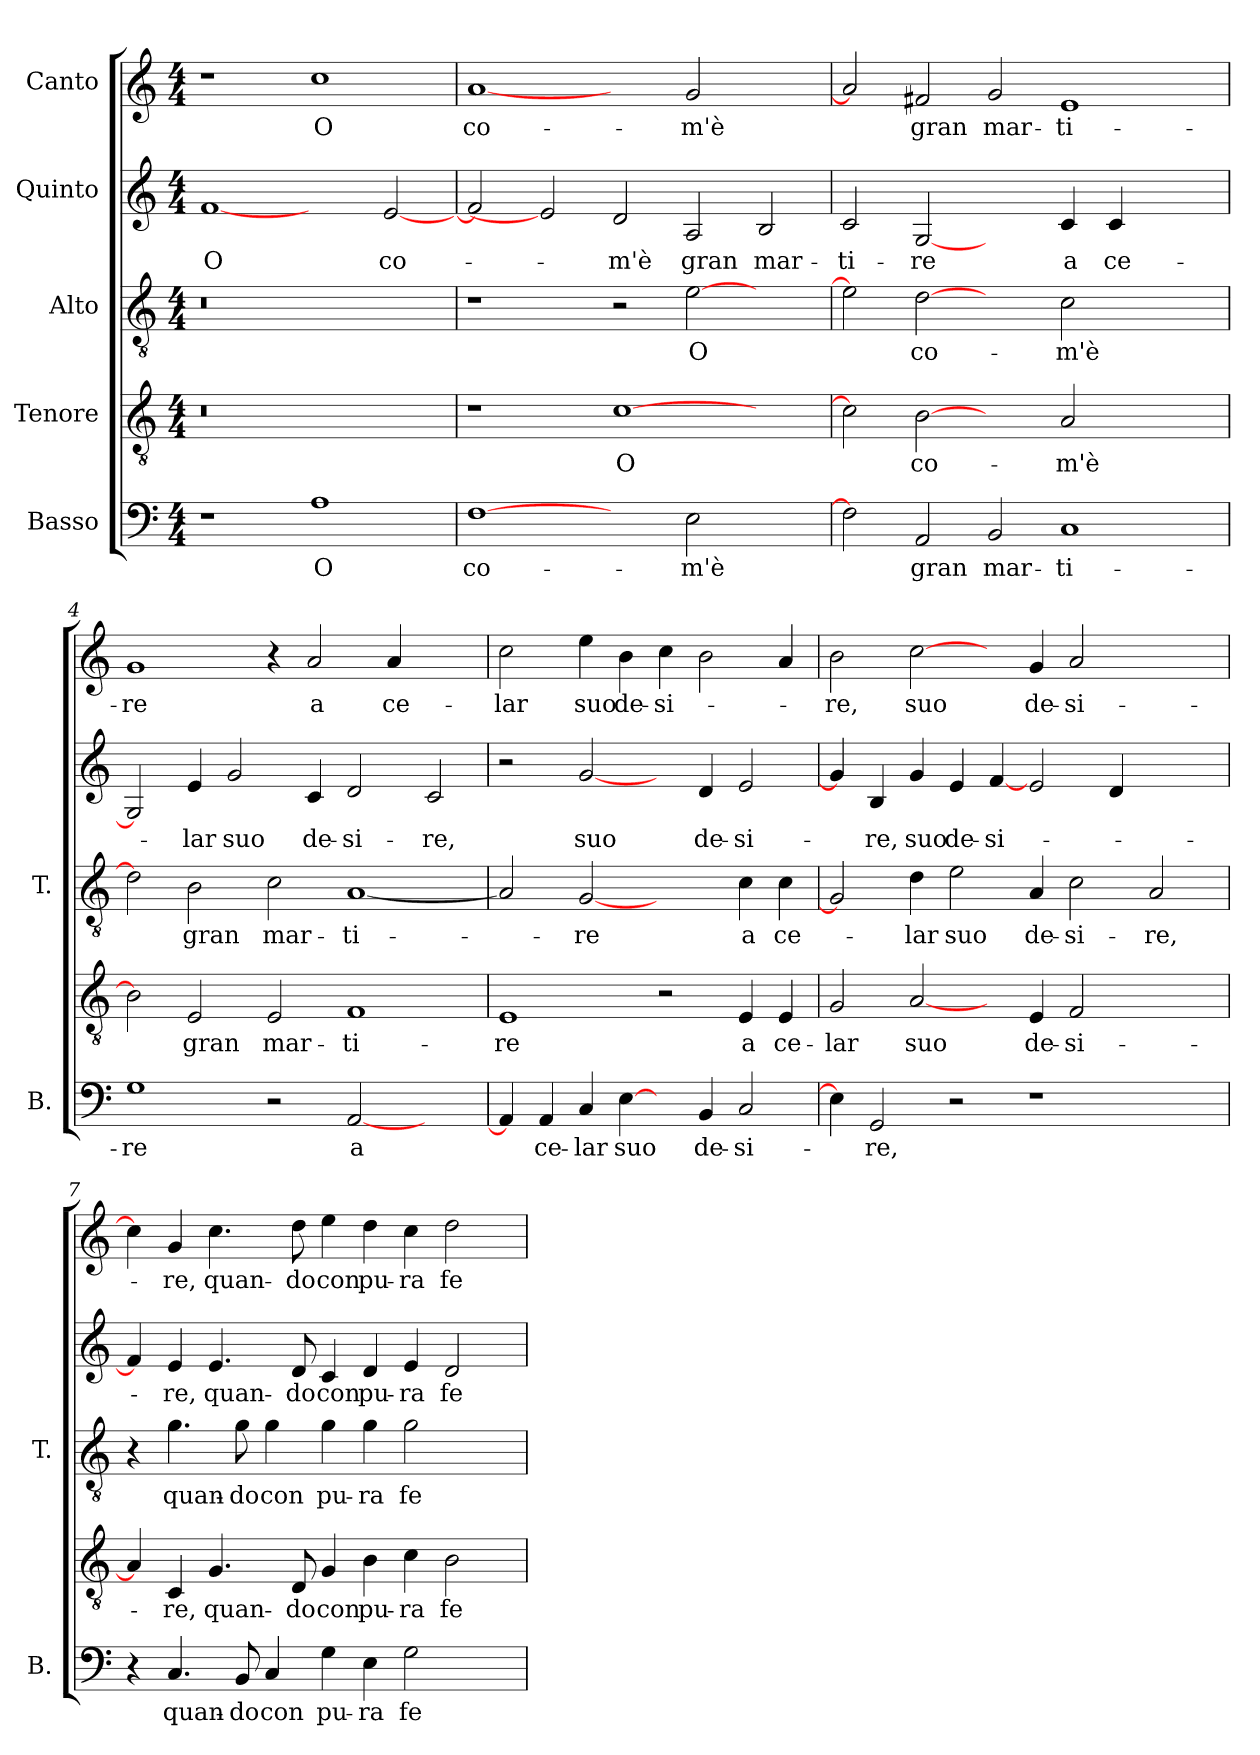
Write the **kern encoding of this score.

**kern	**text	**kern	**text	**kern	**text	**kern	**text	**kern	**text
*part5	*part5	*part4	*part4	*part3	*part3	*part2	*part2	*part1	*part1
*staff5	*staff5	*staff4	*staff4	*staff3	*staff3	*staff2	*staff2	*staff1	*staff1
*I"Basso	*	*I"Tenore	*	*I"Alto	*	*I"Quinto	*	*I"Canto	*
*I'B.	*	*	*	*I'T.	*	*	*	*	*
*clefF4	*	*clefGv2	*	*clefGv2	*	*clefG2	*	*clefG2	*
*k[]	*	*k[]	*	*k[]	*	*k[]	*	*k[]	*
*a:	*	*a:	*	*a:	*	*a:	*	*a:	*
*M4/4	*	*M4/4	*	*M4/4	*	*M4/4	*	*M4/4	*
=1	=1	=1	=1	=1	=1	=1	=1	=1	=1
!	!	!LO:N:vis=0	!	!LO:N:vis=0	!	!	!	!	!
1r	.	1r	.	1r	.	[1f/	O	1r	.
1A\	O	1ryy	.	1ryy	.	2ryy	.	1cc\	O
.	.	.	.	.	.	[2e/	co-	.	.
=2	=2	=2	=2	=2	=2	=2	=2	=2	=2
[1F\	co-	1r	.	1r	.	2f/]	.	[1a/	co-
.	.	.	.	.	.	2e/]	.	.	.
2ryy	.	[1c\	O	2r	.	2d/	-m'è	2ryy	.
2E\	-m'è	.	.	[2e\	O	2A/	gran	2g/	-m'è
2ryy	.	2ryy	.	2ryy	.	2B/	mar-	2ryy	.
=3	=3	=3	=3	=3	=3	=3	=3	=3	=3
2F\]	.	2c\]	.	2e\]	.	2c/	-ti-	2a/]	.
2AA/	gran	[2B\	co-	[2d\	co-	[2G/	-re	2f#X/	gran
2BB/	mar-	2ryy	.	2ryy	.	2ryy	.	2g/	mar-
1C/	-ti-	2A/	-m'è	2c\	-m'è	4c/	a	1e/	-ti-
.	.	.	.	.	.	4c/	ce-	.	.
.	.	2ryy	.	2ryy	.	2ryy	.	.	.
=4	=4	=4	=4	=4	=4	=4	=4	=4	=4
1G\	-re	2B\]	.	2d\]	.	2G/]	.	1g/	-re
.	.	2E/	gran	2B\	gran	4e/	-lar	.	.
.	.	.	.	.	.	2g/	suo	.	.
2r	.	2E/	mar-	2c\	mar-	.	.	4r	.
.	.	.	.	.	.	4c/	de-	2a/	a
[2AA/	a	1F/	-ti-	[1A/	-ti-	2d/	-si-	.	.
.	.	.	.	.	.	.	.	4a/	ce-
2ryy	.	.	.	.	.	2c/	-re,	2ryy	.
=5	=5	=5	=5	=5	=5	=5	=5	=5	=5
4AA/]	.	1E/	-re	2A/]	.	2r	.	2cc\	-lar
4AA/	ce-	.	.	.	.	.	.	.	.
4C/	-lar	.	.	[2G/	-re	[2g/	suo	4ee\	suo
[4E\	suo	.	.	.	.	.	.	4b\	de-
4ryy	.	2r	.	2ryy	.	4ryy	.	4cc\	-si-
4BB/	de-	.	.	.	.	4d/	de-	2b\	.
2C/	-si-	4E/	a	4c\	a	2e/	-si-	.	.
.	.	4E/	ce-	4c\	ce-	.	.	4a/	.
=6	=6	=6	=6	=6	=6	=6	=6	=6	=6
4E\]	.	2G/	-lar	2G/]	.	4g/]	.	2b\	-re,
2GG/	-re,	.	.	.	.	4B/	-re,	.	.
.	.	[2A/	suo	4d\	-lar	4g/	suo	[2cc\	suo
2r	.	.	.	2e\	suo	4e/	de-	.	.
.	.	4ryy	.	.	.	[4f/	-si-	4ryy	.
1r	.	4E/	de-	4A/	de-	2e/	.	4g/	de-
.	.	2F/	-si-	2c\	-si-	.	.	2a/	-si-
.	.	.	.	.	.	4d/	.	.	.
.	.	2ryy	.	2A/	-re,	2ryy	.	2ryy	.
4ryy	.	.	.	.	.	.	.	.	.
=7	=7	=7	=7	=7	=7	=7	=7	=7	=7
4r	.	4A/]	.	4r	.	4f/]	.	4cc\]	.
4.C/	quan-	4C/	-re,	4.g\	quan-	4e/	-re,	4g/	-re,
.	.	4.G/	quan-	.	.	4.e/	quan-	4.cc\	quan-
8BB/	-do	.	.	8g\	-do	.	.	.	.
4C/	con	.	.	4g\	con	.	.	.	.
.	.	8D/	-do	.	.	8d/	-do	8dd\	-do
4G\	pu-	4G/	con	4g\	pu-	4c/	con	4ee\	con
4E\	-ra	4B\	pu-	4g\	-ra	4d/	pu-	4dd\	pu-
2G\	fe-	4c\	-ra	2g\	fe-	4e/	-ra	4cc\	-ra
.	.	2B\	fe-	.	.	2d/	fe-	2dd\	fe-
4ryy	.	.	.	4ryy	.	.	.	.	.
=	=	=	=	=	=	=	=	=	=
*-	*-	*-	*-	*-	*-	*-	*-	*-	*-
